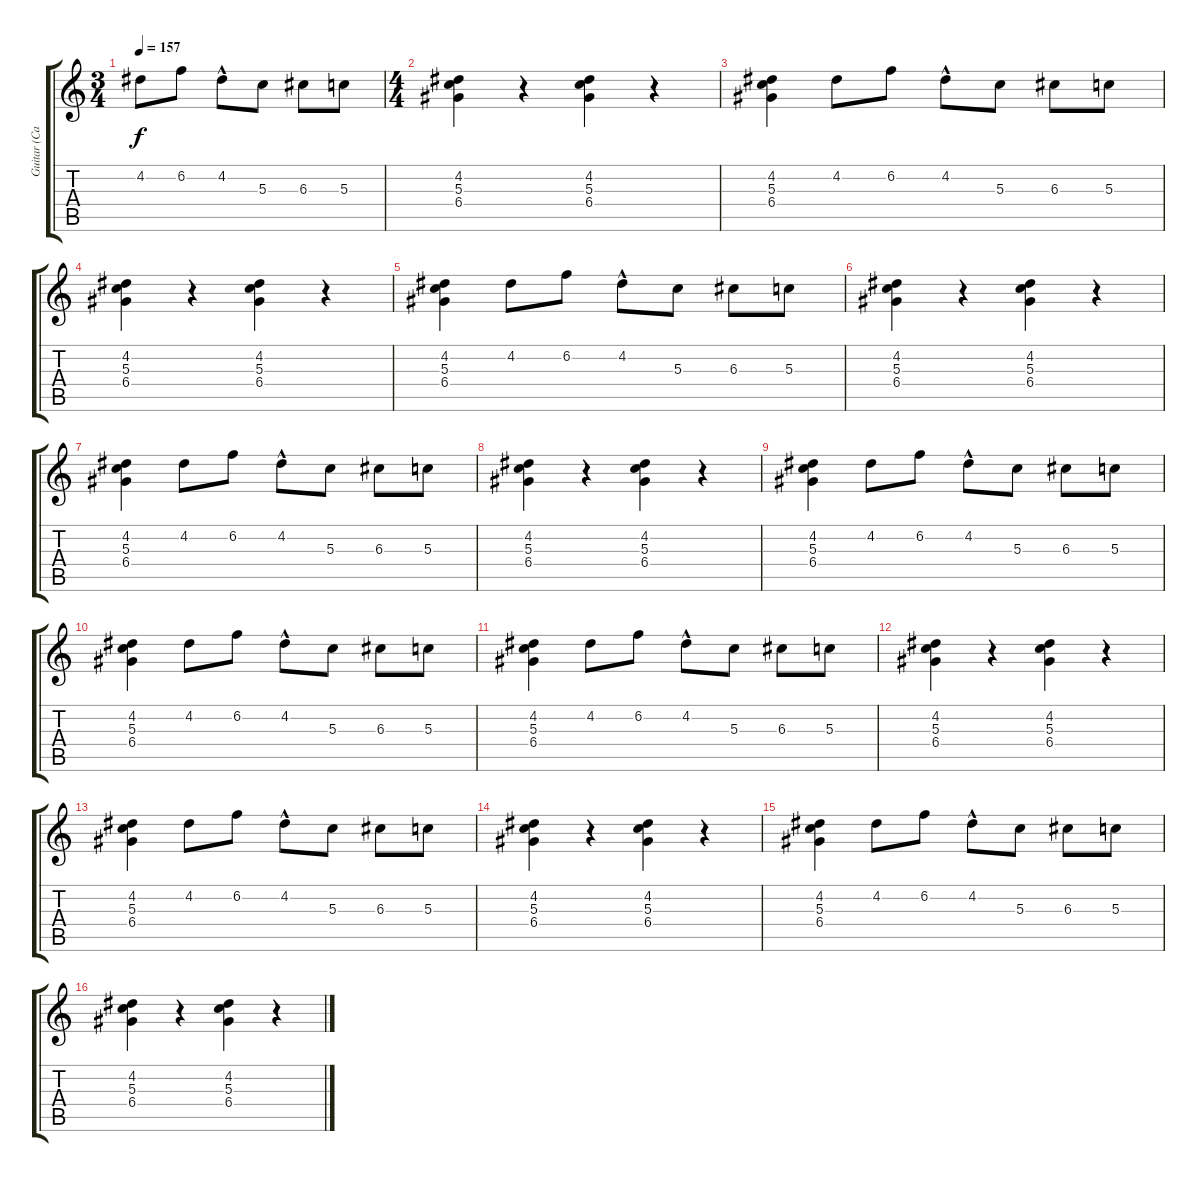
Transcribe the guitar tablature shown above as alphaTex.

\track ("Guitar (Carrie)" "Guitar (Ca") {instrument electricguitarclean}
\staff {score tabs}
\tuning (E4 B3 G3 D3 A2 E2) {hide}
\ts (3 4)
\tempo 157
\clef g2
\ks c
4.2.8{dy f instrument electricguitarclean} 6.2.8 4.2{hac}.8 5.3.8 6.3.8 5.3.8 |
\ts (4 4)
(4.2 5.3 6.4).4 r.4 (4.2 5.3 6.4).4 r.4 |
(4.2 5.3 6.4).4 4.2.8 6.2.8 4.2{hac}.8 5.3.8 6.3.8 5.3.8 |
(4.2 5.3 6.4).4 r.4 (4.2 5.3 6.4).4 r.4 |
(4.2 5.3 6.4).4 4.2.8 6.2.8 4.2{hac}.8 5.3.8 6.3.8 5.3.8 |
(4.2 5.3 6.4).4 r.4 (4.2 5.3 6.4).4 r.4 |
(4.2 5.3 6.4).4 4.2.8 6.2.8 4.2{hac}.8 5.3.8 6.3.8 5.3.8 |
(4.2 5.3 6.4).4 r.4 (4.2 5.3 6.4).4 r.4 |
(4.2 5.3 6.4).4 4.2.8 6.2.8 4.2{hac}.8 5.3.8 6.3.8 5.3.8 |
(4.2 5.3 6.4).4 4.2.8 6.2.8 4.2{hac}.8 5.3.8 6.3.8 5.3.8 |
(4.2 5.3 6.4).4 4.2.8 6.2.8 4.2{hac}.8 5.3.8 6.3.8 5.3.8 |
(4.2 5.3 6.4).4 r.4 (4.2 5.3 6.4).4 r.4 |
(4.2 5.3 6.4).4 4.2.8 6.2.8 4.2{hac}.8 5.3.8 6.3.8 5.3.8 |
(4.2 5.3 6.4).4 r.4 (4.2 5.3 6.4).4 r.4 |
(4.2 5.3 6.4).4 4.2.8 6.2.8 4.2{hac}.8 5.3.8 6.3.8 5.3.8 |
(4.2 5.3 6.4).4 r.4 (4.2 5.3 6.4).4 r.4
